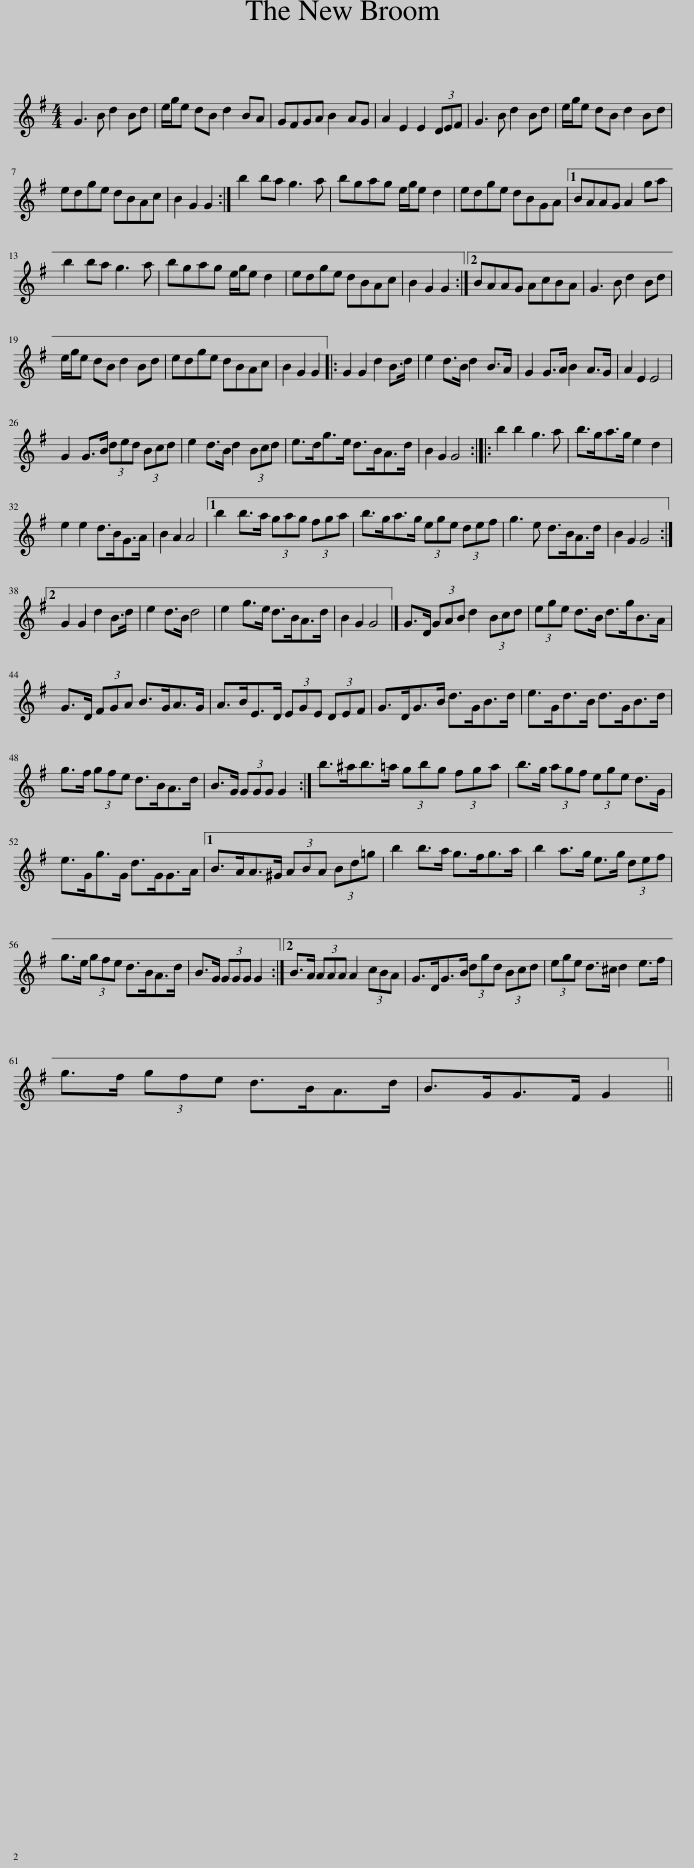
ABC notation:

X:1
L:1/8
M:4/4
I:linebreak $
K:G
V:1 treble
V:1
 G3 B d2 Bd | e/g/e dB d2 BA | GFGA B2 AG | A2 E2 E2 (3DEF | G3 B d2 Bd | %5
 e/g/e dB d2 Bd |$ edge dBAc | B2 G2 G2 :| b2 ba g3 a | bgag e/g/e d2 | %10
 edge dBGA |1 BAAG A2 ga |$ b2 ba g3 a | bgag e/g/e d2 | edge dBAc | %15
 B2 G2 G2 :|2 BAAG AcBA | G3 B d2 Bd |$ e/g/e dB d2 Bd | edge dBAc | %20
 B2 G2 G2 |: G2 G2 d2 B>d | e2 d>B d2 B>A | G2 G>A B2 A>G | A2 E2 E4 |$ %25
 G2 G>B (3ded (3Bcd | e2 d>B d2 (3Bcd | e>dg>e d>BA>d | B2 G2 G4 :: b2 b2 g3 a | %30
 b>ga>g e2 d2 |$ e2 e2 d>BG>A | B2 A2 A4 |1 b2 b>a (3gag (3fga | b>ga>g (3ege (3def | %35
 g3 e d>BA>d | B2 G2 G4 :|2$ G2 G2 d2 B>d | e2 d>B d4 | e2 g>e d>BA>d | %40
 B2 G2 G4 |] G>D (3GAB d2 (3Bcd | (3ege d>B d>gB>A |$ G>D (3FGA B>GA>G | A>BE>D (3EGE (3DEF | %45
 G>DG>B d>GB>d | e>Gd>B d>GB>d |$ g>f (3gfe d>BA>d | B>G (3GGG G2 :| b>^ab>=a (3gbg (3fga | %50
 b>g (3agf (3ege d>G |$ e>Gg>G d>GG>A |1 B>AA>^G (3ABA (3Bd=g | b2 b>a g>fg>a | b2 a>g e>g (3def |$ %55
 g>e (3gfe d>BA>d | B>G (3GGG G2 :|2 B>A (3AAA A2 (3cBA | G>DG>B (3dgd (3Bcd | (3ege d>^c d2 e>f |$ %60
 g>f (3gfe d>BA>d | B>GG>F G2 || %62
